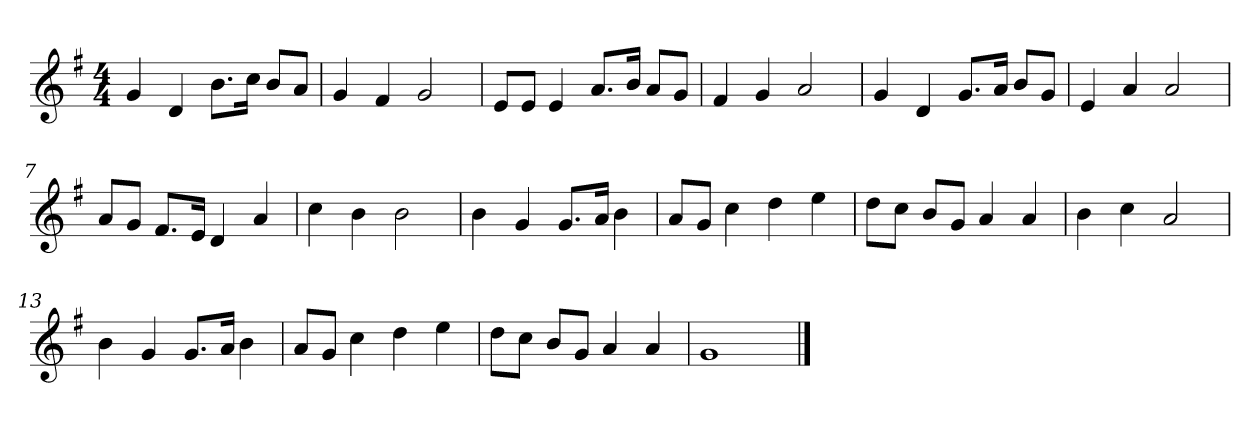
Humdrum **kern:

**kern
*part1
*staff1
*clefG2
*k[f#]
*G:
*M4/4
=1
4g
4d
8.b\L
16cc\Jk
8b/L
8a/J
=2
4g
4f#
2g
=3
8e/L
8e/J
4e
8.a/L
16b/Jk
8a/L
8g/J
=4
4f#
4g
2a
=5
4g
4d
8.g/L
16a/Jk
8b/L
8g/J
=6
4e
4a
2a
=7
8a/L
8g/J
8.f#/L
16e/Jk
4d
4a
=8
4cc
4b
2b
=9
4b
4g
8.g/L
16a/Jk
4b
=10
8a/L
8g/J
4cc
4dd
4ee
=11
8dd\L
8cc\J
8b/L
8g/J
4a
4a
=12
4b
4cc
2a
=13
4b
4g
8.g/L
16a/Jk
4b
=14
8a/L
8g/J
4cc
4dd
4ee
=15
8dd\L
8cc\J
8b/L
8g/J
4a
4a
=16
1g
==
*-
